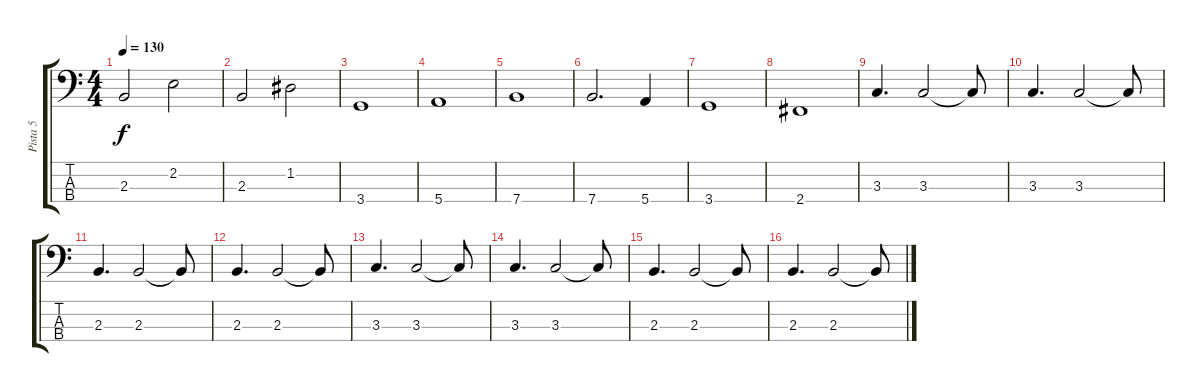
\track ("Pista 5" "Pista 5") {instrument electricbassfinger}
\staff {score tabs}
\tuning (G2 D2 A1 E1) {hide}
\ts (4 4)
\tempo 130
\clef f4
\ks c
2.3.2{dy f} 2.2.2 |
2.3.2 1.2.2 |
3.4.1 |
5.4.1 |
7.4.1 |
7.4.2{d} 5.4.4 |
3.4.1 |
2.4.1 |
3.3.4{d} 3.3.2 3.3{t}.8 |
3.3.4{d} 3.3.2 3.3{t}.8 |
2.3.4{d} 2.3.2 2.3{t}.8 |
2.3.4{d} 2.3.2 2.3{t}.8 |
3.3.4{d} 3.3.2 3.3{t}.8 |
3.3.4{d} 3.3.2 3.3{t}.8 |
2.3.4{d} 2.3.2 2.3{t}.8 |
2.3.4{d} 2.3.2 2.3{t}.8
